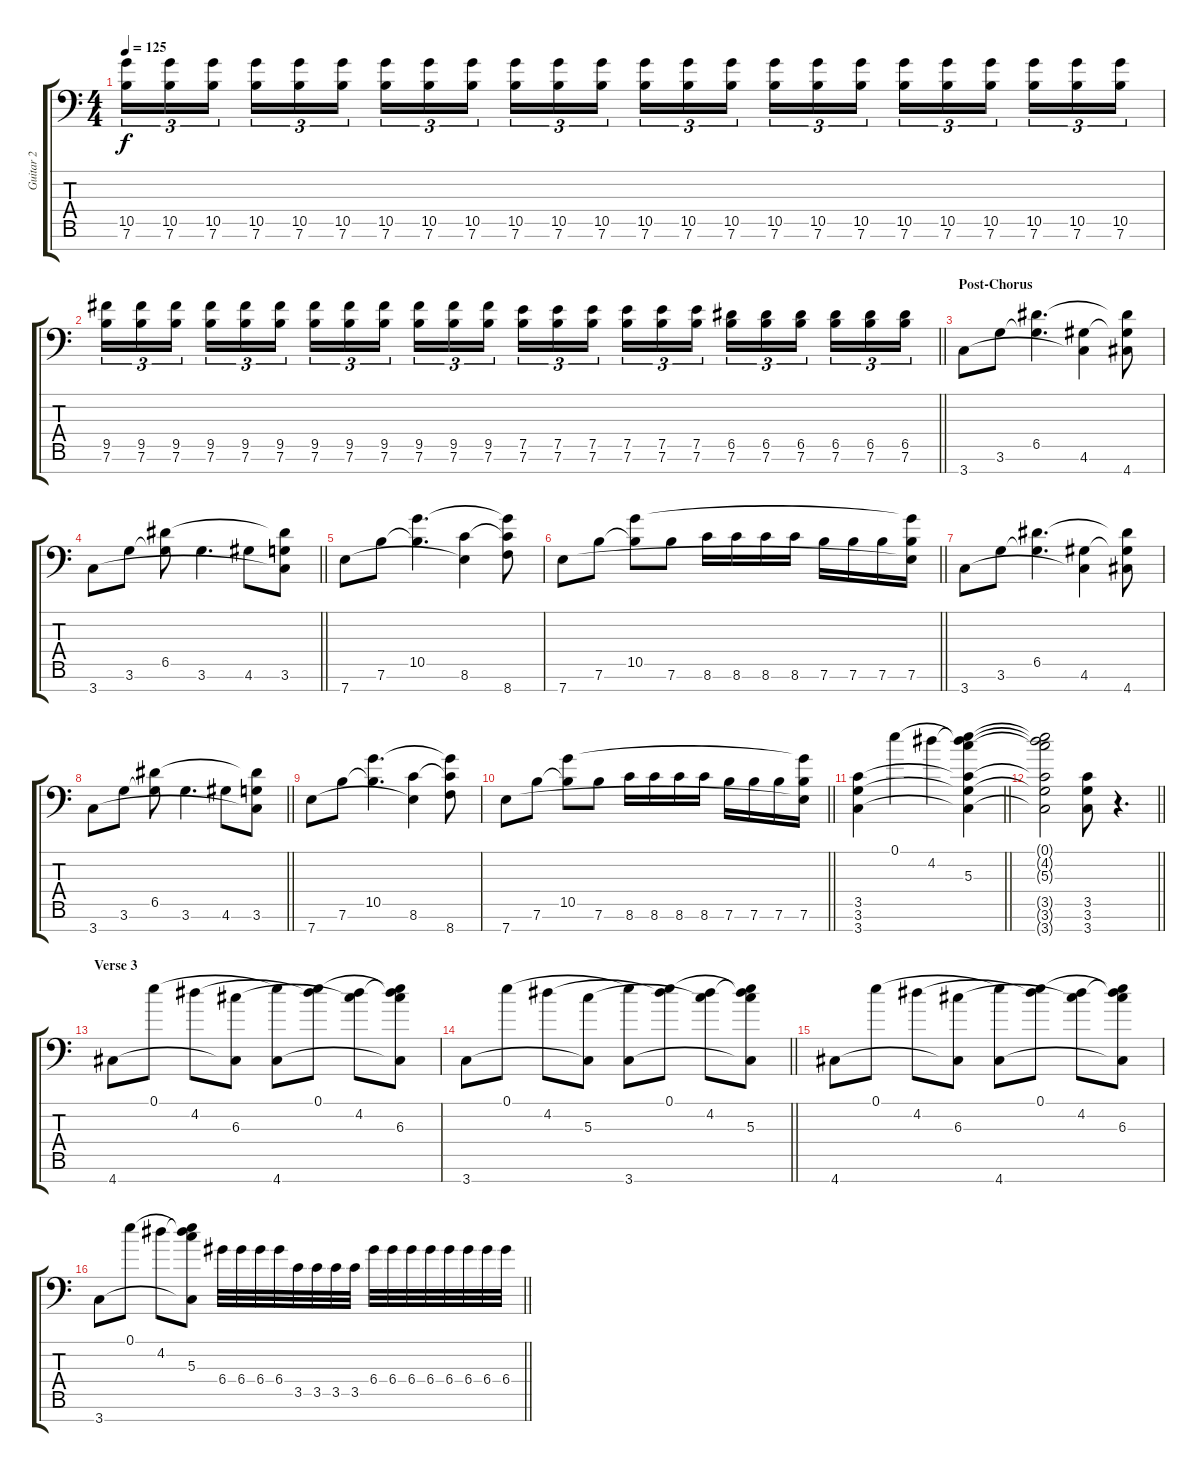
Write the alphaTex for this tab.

\track ("Guitar 2" "Guitar 2") {instrument overdrivenguitar}
\staff {score tabs}
\tuning (E4 B3 G3 D3 A2 E2 A1) {hide}
\ts (4 4)
\tempo 125
\clef f4
\ks c
(10.5 7.6).16{tu (3 2) dy f} (10.5 7.6).16{tu (3 2)} (10.5 7.6).16{tu (3 2) beam splitsecondary} (10.5 7.6).16{tu (3 2)} (10.5 7.6).16{tu (3 2)} (10.5 7.6).16{tu (3 2)} (10.5 7.6).16{tu (3 2)} (10.5 7.6).16{tu (3 2)} (10.5 7.6).16{tu (3 2) beam splitsecondary} (10.5 7.6).16{tu (3 2)} (10.5 7.6).16{tu (3 2)} (10.5 7.6).16{tu (3 2)} (10.5 7.6).16{tu (3 2)} (10.5 7.6).16{tu (3 2)} (10.5 7.6).16{tu (3 2) beam splitsecondary} (10.5 7.6).16{tu (3 2)} (10.5 7.6).16{tu (3 2)} (10.5 7.6).16{tu (3 2)} (10.5 7.6).16{tu (3 2)} (10.5 7.6).16{tu (3 2)} (10.5 7.6).16{tu (3 2) beam splitsecondary} (10.5 7.6).16{tu (3 2)} (10.5 7.6).16{tu (3 2)} (10.5 7.6).16{tu (3 2)} |
\barLineRight lightlight
(9.5 7.6).16{tu (3 2)} (9.5 7.6).16{tu (3 2)} (9.5 7.6).16{tu (3 2) beam splitsecondary} (9.5 7.6).16{tu (3 2)} (9.5 7.6).16{tu (3 2)} (9.5 7.6).16{tu (3 2)} (9.5 7.6).16{tu (3 2)} (9.5 7.6).16{tu (3 2)} (9.5 7.6).16{tu (3 2) beam splitsecondary} (9.5 7.6).16{tu (3 2)} (9.5 7.6).16{tu (3 2)} (9.5 7.6).16{tu (3 2)} (7.5 7.6).16{tu (3 2)} (7.5 7.6).16{tu (3 2)} (7.5 7.6).16{tu (3 2) beam splitsecondary} (7.5 7.6).16{tu (3 2)} (7.5 7.6).16{tu (3 2)} (7.5 7.6).16{tu (3 2)} (6.5 7.6).16{tu (3 2)} (6.5 7.6).16{tu (3 2)} (6.5 7.6).16{tu (3 2) beam splitsecondary} (6.5 7.6).16{tu (3 2)} (6.5 7.6).16{tu (3 2)} (6.5 7.6).16{tu (3 2)} |
\section ("" "Post-Chorus")
3.7.8 3.6.8 (6.5 3.6{t}).4{d} (4.6 3.7{t}).4 (6.5{t} 4.6{t} 4.7).8 |
\barLineRight lightlight
3.7.8 3.6.8 (6.5 3.6{t}).8 3.6.4{d} 4.6.8 (6.5{t} 3.6 3.7{t}).8 |
7.7.8 7.6.8 (10.5 7.6{t}).4{d} (8.6 7.7{t}).4 (10.5{t} 8.6{t} 8.7).8 |
\barLineRight lightlight
7.7.8 7.6.8 (10.5 7.6{t}).8 7.6.8 8.6.16 8.6.16 8.6.16 8.6.16 7.6.16 7.6.16 7.6.16 (10.5{t} 7.6 7.7{t}).16 |
3.7.8 3.6.8 (6.5 3.6{t}).4{d} (4.6 3.7{t}).4 (6.5{t} 4.6{t} 4.7).8 |
\barLineRight lightlight
3.7.8 3.6.8 (6.5 3.6{t}).8 3.6.4{d} 4.6.8 (6.5{t} 3.6 3.7{t}).8 |
7.7.8 7.6.8 (10.5 7.6{t}).4{d} (8.6 7.7{t}).4 (10.5{t} 8.6{t} 8.7).8 |
\barLineRight lightlight
7.7.8 7.6.8 (10.5 7.6{t}).8 7.6.8 8.6.16 8.6.16 8.6.16 8.6.16 7.6.16 7.6.16 7.6.16 (10.5{t} 7.6 7.7{t}).16 |
\barLineRight lightlight
(3.5 3.6 3.7).4 0.1.4 4.2.4 (0.1{t} 4.2{t} 5.3 3.5{t} 3.6{t} 3.7{t}).4 |
\barLineRight lightlight
(0.1{t} 4.2{t} 5.3{t} 3.5{t} 3.6{t} 3.7{t}).2 (3.5 3.6 3.7).8 r.4{d} |
\section ("" "Verse 3")
4.7.8 0.1.8 4.2.8 (6.3 4.7{t}).8 (0.1{t} 4.7).8 (0.1 4.2{t}).8 (4.2 6.3{t}).8 (0.1{t} 4.2{t} 6.3 4.7{t}).8 |
\barLineRight lightlight
3.7.8 0.1.8 4.2.8 (5.3 3.7{t}).8 (0.1{t} 3.7).8 (0.1 4.2{t}).8 (4.2 5.3{t}).8 (0.1{t} 4.2{t} 5.3 3.7{t}).8 |
4.7.8 0.1.8 4.2.8 (6.3 4.7{t}).8 (0.1{t} 4.7).8 (0.1 4.2{t}).8 (4.2 6.3{t}).8 (0.1{t} 4.2{t} 6.3 4.7{t}).8 |
\barLineRight lightlight
3.7.8 0.1.8 4.2.8 (0.1{t} 4.2{t} 5.3 3.7{t}).8 6.4.32 6.4.32 6.4.32 6.4.32 3.5.32 3.5.32 3.5.32 3.5.32 6.4.32 6.4.32 6.4.32 6.4.32 6.4.32 6.4.32 6.4.32 6.4.32
